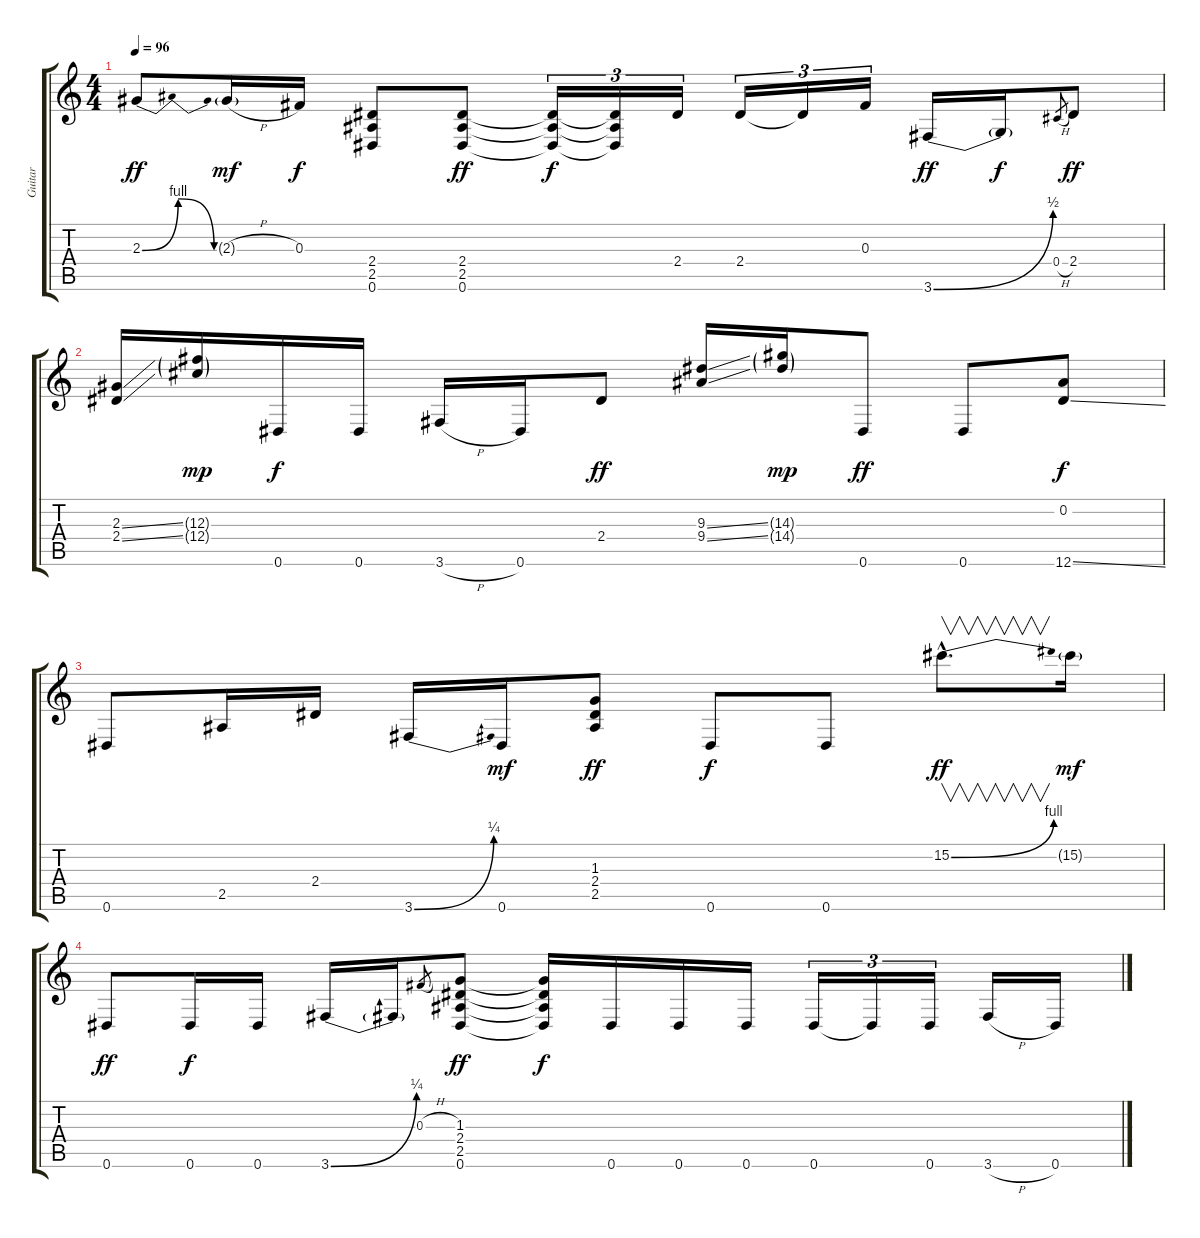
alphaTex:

\track ("Guitar" "Guitar") {instrument overdrivenguitar}
\staff {score tabs}
\tuning (Eb4 Bb3 Gb3 Db3 Ab2 Eb2) {hide}
\ts (4 4)
\tempo 96
\clef g2
\ks c
2.3{be (bendrelease 0 0 15 4 30 4 60 0)}.8{dy ff} 2.3{h g}.16{dy mf} 0.3.16{dy f} (2.4 2.5 0.6).8 (2.4 2.5 0.6).8{dy ff} (2.4{t} 2.5{t} 0.6{t}).16{tu (3 2) dy f} (2.4{t} 2.5{t} 0.6{t}).16{tu (3 2)} 2.4.16{tu (3 2)} 2.4.16{tu (3 2)} 2.4{t}.16{tu (3 2)} 0.3.16{tu (3 2)} 3.6{be (bend 0 0 60 2)}.16{dy ff} 3.6{t}.16{dy f} 0.4{h}.8{gr} 2.4.8{dy ff} |
(2.3{ss} 2.4{ss}).16 (12.3{g} 12.4{g}).16{dy mp} 0.6.16{dy f} 0.6.16 3.6{h}.16 0.6.16 2.4.8{dy ff} (9.3{ss} 9.4{ss}).16 (14.3{g} 14.4{g}).16{dy mp} 0.6.8{dy ff} 0.6.8 (0.2 12.6{ss}).8{dy f} |
0.6.8 2.5.16 2.4.16 3.6{be (bend 0 0 60 1)}.16 0.6.16{dy mf} (1.3 2.4 2.5).8{dy ff} 0.6.8{dy f} 0.6.8 15.2{be (bend 0 0 60 4) hac}.8{v d dy ff} 15.2{g}.16{dy mf} |
0.6.8{dy ff} 0.6.16{dy f} 0.6.16 3.6{be (bend 0 0 60 1)}.16 3.6{t}.16 0.3{h}.8{gr} (1.3 2.4 2.5 0.6).8{dy ff} (1.3{t} 2.4{t} 2.5{t} 0.6{t}).16{dy f} 0.6.16 0.6.16 0.6.16 0.6.16{tu (3 2)} 0.6{t}.16{tu (3 2)} 0.6.16{tu (3 2)} 3.6{h}.16 0.6.16
